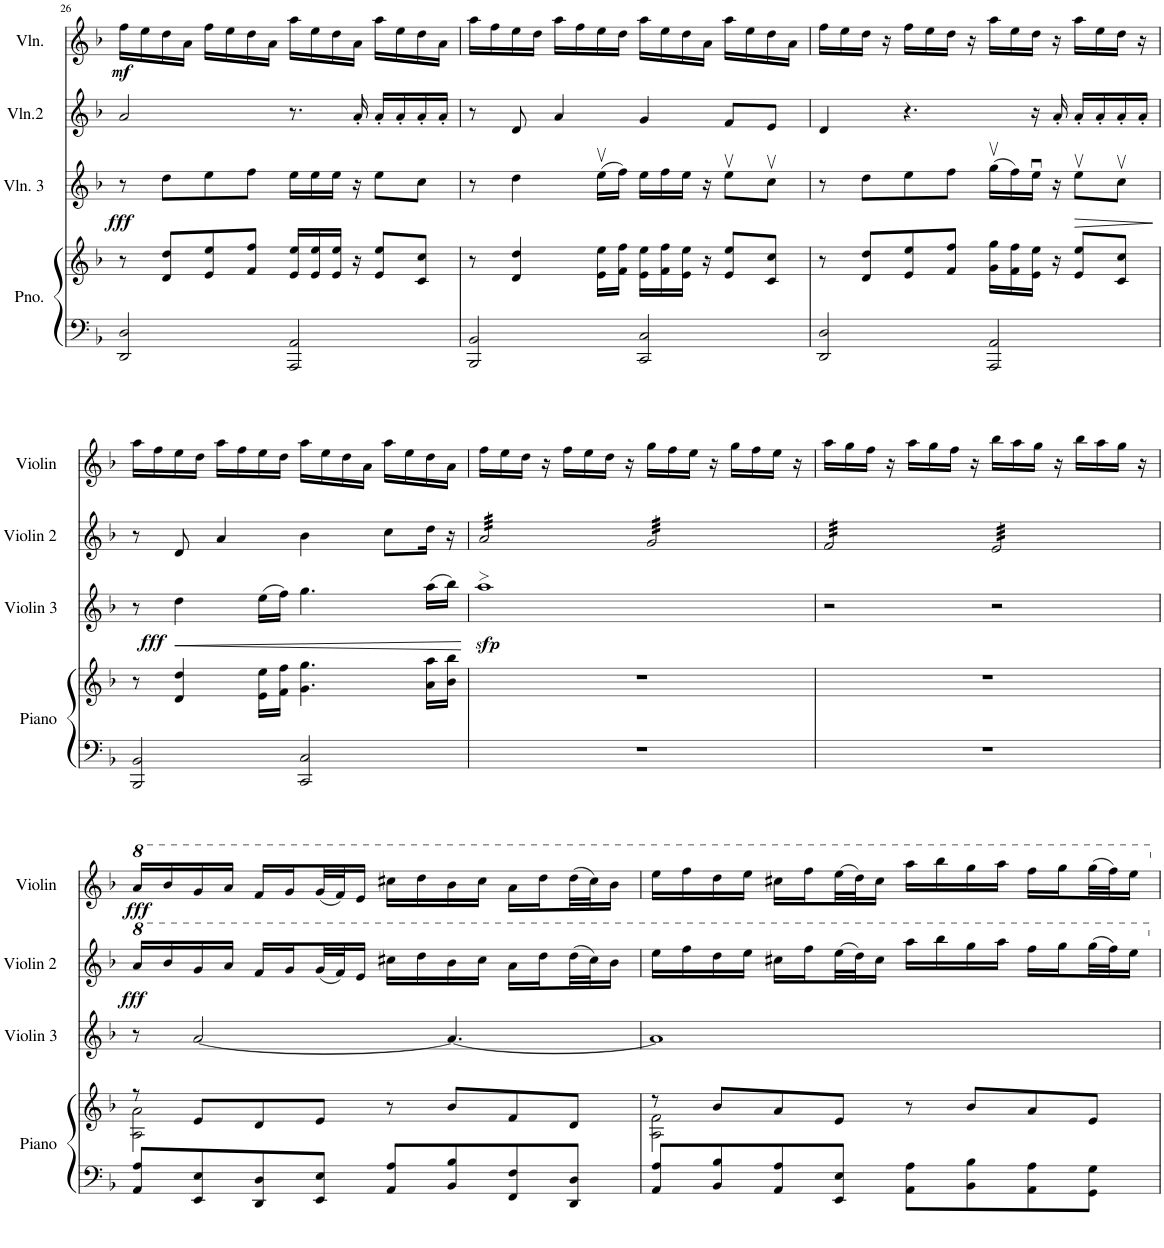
**kern	**kern	**kern	**dynam	**kern	**dynam	**kern	**dynam
*part4	*part4	*part3	*part3	*part2	*part2	*part1	*part1
*staff5	*staff4	*staff3	*staff3	*staff2	*staff2	*staff1	*staff1
*I"Piano	*	*I"Violin 3	*	*I"Violin 2	*	*I"Violin	*
*I'Pno.	*	*I'Vln. 3	*	*I'Vln.2	*	*I'Vln.	*
!!LO:PB:g=z
*clefF4	*clefG2	*clefG2	*	*clefG2	*	*clefG2	*
*k[b-]	*k[b-]	*k[b-]	*	*k[b-]	*	*k[b-]	*
*M4/4	*M4/4	*M4/4	*	*M4/4	*	*M4/4	*
=26	=26	=26	=26	=26	=26	=26	=26
!	!	!	!LO:DY:b	!	!	!	!LO:DY:b
2DD/ 2D/	8r	8r	fff	2a/	.	16ff\LL	mf
.	.	.	.	.	.	16ee\	.
.	8d/ 8dd/L	8dd\L	.	.	.	16dd\	.
.	.	.	.	.	.	16a\JJ	.
.	8e/ 8ee/	8ee\	.	.	.	16ff\LL	.
.	.	.	.	.	.	16ee\	.
.	8f/ 8ff/J	8ff\J	.	.	.	16dd\	.
.	.	.	.	.	.	16a\JJ	.
2AAA/ 2AA/	16e/ 16ee/LL	16ee\LL	.	8.r	.	16aa\LL	.
.	16e/ 16ee/	16ee\	.	.	.	16ee\	.
.	16e/ 16ee/JJ	16ee\JJ	.	.	.	16dd\	.
.	16r	16r	.	16a'/	.	16a\JJ	.
.	8e/ 8ee/L	8ee\L	.	16a'/LL	.	16aa\LL	.
.	.	.	.	16a'/	.	16ee\	.
.	8c/ 8cc/J	8cc\J	.	16a'/	.	16dd\	.
.	.	.	.	16a'/JJ	.	16a\JJ	.
=27	=27	=27	=27	=27	=27	=27	=27
2BBB-/ 2BB-/	8r	8r	.	8r	.	16aa\LL	.
.	.	.	.	.	.	16ff\	.
.	4d/ 4dd/	4dd\	.	8d/	.	16ee\	.
.	.	.	.	.	.	16dd\JJ	.
.	.	.	.	4a/	.	16aa\LL	.
.	.	.	.	.	.	16ff\	.
.	16e\ 16ee\LL	(16eev\LL	.	.	.	16ee\	.
.	16f\ 16ff\JJ	16ff\JJ)	.	.	.	16dd\JJ	.
2CC/ 2C/	16e\ 16ee\LL	16ee\LL	.	4g/	.	16aa\LL	.
.	16f\ 16ff\	16ff\	.	.	.	16ee\	.
.	16e\ 16ee\JJ	16ee\JJ	.	.	.	16dd\	.
.	16r	16r	.	.	.	16a\JJ	.
.	8e/ 8ee/L	8eev\L	.	8f/L	.	16aa\LL	.
.	.	.	.	.	.	16ee\	.
.	8c/ 8cc/J	8ccv\J	.	8e/J	.	16dd\	.
.	.	.	.	.	.	16a\JJ	.
=28	=28	=28	=28	=28	=28	=28	=28
2DD/ 2D/	8r	8r	.	4d/	.	16ff\LL	.
.	.	.	.	.	.	16ee\	.
.	8d/ 8dd/L	8dd\L	.	.	.	16dd\JJ	.
.	.	.	.	.	.	16r	.
.	8e/ 8ee/	8ee\	.	4.r	.	16ff\LL	.
.	.	.	.	.	.	16ee\	.
.	8f/ 8ff/J	8ff\J	.	.	.	16dd\JJ	.
.	.	.	.	.	.	16r	.
2AAA/ 2AA/	16g\ 16gg\LL	(16ggv\LL	.	.	.	16aa\LL	.
.	16f\ 16ff\	16ff\)	.	.	.	16ee\	.
.	16e\ 16ee\JJ	16eeu\JJ	.	16r	.	16dd\JJ	.
.	16r	16r	.	16a'/	.	16r	.
!	!	!	!LO:HP:b	!	!	!	!
.	8e/ 8ee/L	8eev\L	>	16a'/LL	.	16aa\LL	.
.	.	.	.	16a'/	.	16ee\	.
.	8c/ 8cc/J	8ccv\J	.	16a'/	.	16dd\JJ	.
.	.	.	.	16a'/JJ	.	16r	.
.	.	.	]	.	.	.	.
!!LO:LB:g=z
=1	=1	=1	=1	=1	=1	=1	=1
!	!	!	!LO:DY:b	!	!	!	!
2BBB-/ 2BB-/	8r	8r	fff	8r	.	16aa\LL	.
.	.	.	.	.	.	16ff\	.
!	!	!	!LO:HP:b	!	!	!	!
.	4d/ 4dd/	4dd\	<	8d/	.	16ee\	.
.	.	.	.	.	.	16dd\JJ	.
.	.	.	.	4a/	.	16aa\LL	.
.	.	.	.	.	.	16ff\	.
.	16e\ 16ee\LL	(16ee\LL	.	.	.	16ee\	.
.	16f\ 16ff\JJ	16ff\JJ)	.	.	.	16dd\JJ	.
2CC/ 2C/	4.g\ 4.gg\	4.gg\	.	4b-\	.	16aa\LL	.
.	.	.	.	.	.	16ee\	.
.	.	.	.	.	.	16dd\	.
.	.	.	.	.	.	16a\JJ	.
.	.	.	.	8cc\L	.	16aa\LL	.
.	.	.	.	.	.	16ee\	.
.	16a\ 16aa\LL	(16aa\LL	.	16dd\Jk	.	16dd\	.
.	16b-\ 16bb-\JJ	16bb-\JJ)	.	16r	.	16a\JJ	.
.	.	.	[	.	.	.	.
=2	=2	=2	=2	=2	=2	=2	=2
!	!	!	!LO:DY:b	!	!	!	!
*	*	*	*	*tremolo	*	*	*
1r	1r	1aa>	sfp	32a/LLL	.	16ff\LL	.
.	.	.	.	32a/	.	.	.
.	.	.	.	32a/	.	16ee\	.
.	.	.	.	32a/	.	.	.
.	.	.	.	32a/	.	16dd\JJ	.
.	.	.	.	32a/	.	.	.
.	.	.	.	32a/	.	16r	.
.	.	.	.	32a/	.	.	.
.	.	.	.	32a/	.	16ff\LL	.
.	.	.	.	32a/	.	.	.
.	.	.	.	32a/	.	16ee\	.
.	.	.	.	32a/	.	.	.
.	.	.	.	32a/	.	16dd\JJ	.
.	.	.	.	32a/	.	.	.
.	.	.	.	32a/	.	16r	.
.	.	.	.	32a/JJJ	.	.	.
.	.	.	.	32g/LLL	.	16gg\LL	.
.	.	.	.	32g/	.	.	.
.	.	.	.	32g/	.	16ff\	.
.	.	.	.	32g/	.	.	.
.	.	.	.	32g/	.	16ee\JJ	.
.	.	.	.	32g/	.	.	.
.	.	.	.	32g/	.	16r	.
.	.	.	.	32g/	.	.	.
.	.	.	.	32g/	.	16gg\LL	.
.	.	.	.	32g/	.	.	.
.	.	.	.	32g/	.	16ff\	.
.	.	.	.	32g/	.	.	.
.	.	.	.	32g/	.	16ee\JJ	.
.	.	.	.	32g/	.	.	.
.	.	.	.	32g/	.	16r	.
.	.	.	.	32g/JJJ	.	.	.
=3	=3	=3	=3	=3	=3	=3	=3
1r	1r	2r	.	32f/LLL	.	16aa\LL	.
.	.	.	.	32f/	.	.	.
.	.	.	.	32f/	.	16gg\	.
.	.	.	.	32f/	.	.	.
.	.	.	.	32f/	.	16ff\JJ	.
.	.	.	.	32f/	.	.	.
.	.	.	.	32f/	.	16r	.
.	.	.	.	32f/	.	.	.
.	.	.	.	32f/	.	16aa\LL	.
.	.	.	.	32f/	.	.	.
.	.	.	.	32f/	.	16gg\	.
.	.	.	.	32f/	.	.	.
.	.	.	.	32f/	.	16ff\JJ	.
.	.	.	.	32f/	.	.	.
.	.	.	.	32f/	.	16r	.
.	.	.	.	32f/JJJ	.	.	.
.	.	2r	.	32e/LLL	.	16bb-\LL	.
.	.	.	.	32e/	.	.	.
.	.	.	.	32e/	.	16aa\	.
.	.	.	.	32e/	.	.	.
.	.	.	.	32e/	.	16gg\JJ	.
.	.	.	.	32e/	.	.	.
.	.	.	.	32e/	.	16r	.
.	.	.	.	32e/	.	.	.
.	.	.	.	32e/	.	16bb-\LL	.
.	.	.	.	32e/	.	.	.
.	.	.	.	32e/	.	16aa\	.
.	.	.	.	32e/	.	.	.
.	.	.	.	32e/	.	16gg\JJ	.
.	.	.	.	32e/	.	.	.
.	.	.	.	32e/	.	16r	.
.	.	.	.	32e/JJJ	.	.	.
*	*	*	*	*Xtremolo	*	*	*
!!LO:LB:g=z
=1	=1	=1	=1	=1	=1	=1	=1
*	*^	*	*	*	*	*	*
*	*	*	*	*	*8va	*	*	*
*	*	*	*	*	*	*	*8va	*
!	!	!	!	!	!	!LO:DY:b	!	!LO:DY:b
8AA/ 8A/L	8r	2A\ 2a\	8r	.	16aa/LL	fff	16aa/LL	fff
.	.	.	.	.	16bb-/	.	16bb-/	.
8EE/ 8E/	8e/L	.	[2a/	.	16gg/	.	16gg/	.
.	.	.	.	.	16aa/JJ	.	16aa/JJ	.
8DD/ 8D/	8d/	.	.	.	16ff/LL	.	16ff/LL	.
.	.	.	.	.	16gg/	.	16gg/	.
8EE/ 8E/J	8e/J	.	.	.	(32gg/L	.	(32gg/L	.
.	.	.	.	.	32ff/J)	.	32ff/J)	.
.	.	.	.	.	16ee/JJ	.	16ee/JJ	.
8AA/ 8A/L	8r	2ryy	.	.	16ccc#X\LL	.	16ccc#X\LL	.
.	.	.	.	.	16ddd\	.	16ddd\	.
8BB-/ 8B-/	8b-/L	.	4.a/_	.	16bb-\	.	16bb-\	.
.	.	.	.	.	16ccc#\JJ	.	16ccc#\JJ	.
8FF/ 8F/	8f/	.	.	.	16aa\LL	.	16aa\LL	.
.	.	.	.	.	16ddd\	.	16ddd\	.
8DD/ 8D/J	8d/J	.	.	.	(32ddd\L	.	(32ddd\L	.
.	.	.	.	.	32ccc#\J)	.	32ccc#\J)	.
.	.	.	.	.	16bb-\JJ	.	16bb-\JJ	.
=2	=2	=2	=2	=2	=2	=2	=2	=2
*	*	*	*	*	*X8va	*	*	*
*	*	*	*	*	*	*	*X8va	*
8AA/ 8A/L	8r	2A\ 2f\	1a]	.	16ee\LL	.	16ee\LL	.
.	.	.	.	.	16ff\	.	16ff\	.
8BB-/ 8B-/	8b-/L	.	.	.	16dd\	.	16dd\	.
.	.	.	.	.	16ee\JJ	.	16ee\JJ	.
8AA/ 8A/	8a/	.	.	.	16cc#X\LL	.	16cc#X\LL	.
.	.	.	.	.	16ff\	.	16ff\	.
8EE/ 8E/J	8e/J	.	.	.	(32ee\L	.	(32ee\L	.
.	.	.	.	.	32dd\J)	.	32dd\J)	.
.	.	.	.	.	16cc#\JJ	.	16cc#\JJ	.
8AA\ 8A\L	8r	2ryy	.	.	16aa\LL	.	16aa\LL	.
.	.	.	.	.	16bb-\	.	16bb-\	.
8BB-\ 8B-\	8b-/L	.	.	.	16gg\	.	16gg\	.
.	.	.	.	.	16aa\JJ	.	16aa\JJ	.
8AA\ 8A\	8a/	.	.	.	16ff\LL	.	16ff\LL	.
.	.	.	.	.	16gg\	.	16gg\	.
8GG\ 8G\J	8e/J	.	.	.	(32gg\L	.	(32gg\L	.
.	.	.	.	.	32ff\J)	.	32ff\J)	.
.	.	.	.	.	16ee\JJ	.	16ee\JJ	.
*	*v	*v	*	*	*	*	*	*
=	=	=	=	=	=	=	=
*-	*-	*-	*-	*-	*-	*-	*-
